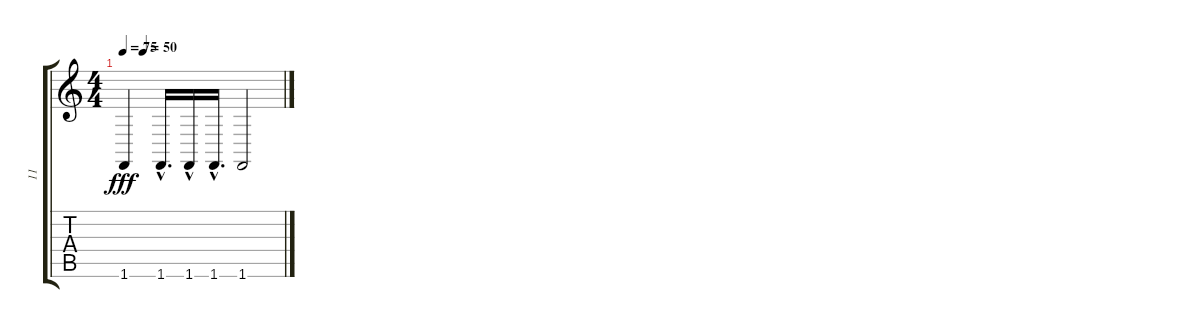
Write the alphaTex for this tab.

\track ("11" "11") {instrument timpani}
\staff {score tabs}
\tuning (E4 B3 G3 D3 A2 E2) {hide}
\ts (4 4)
\tempo 75
\tempo (50 0.125)
\clef g2
\ks c
1.6.4{dy fff} 1.6{hac}.16{d} 1.6{hac}.16 1.6{hac}.16{d} 1.6.2
